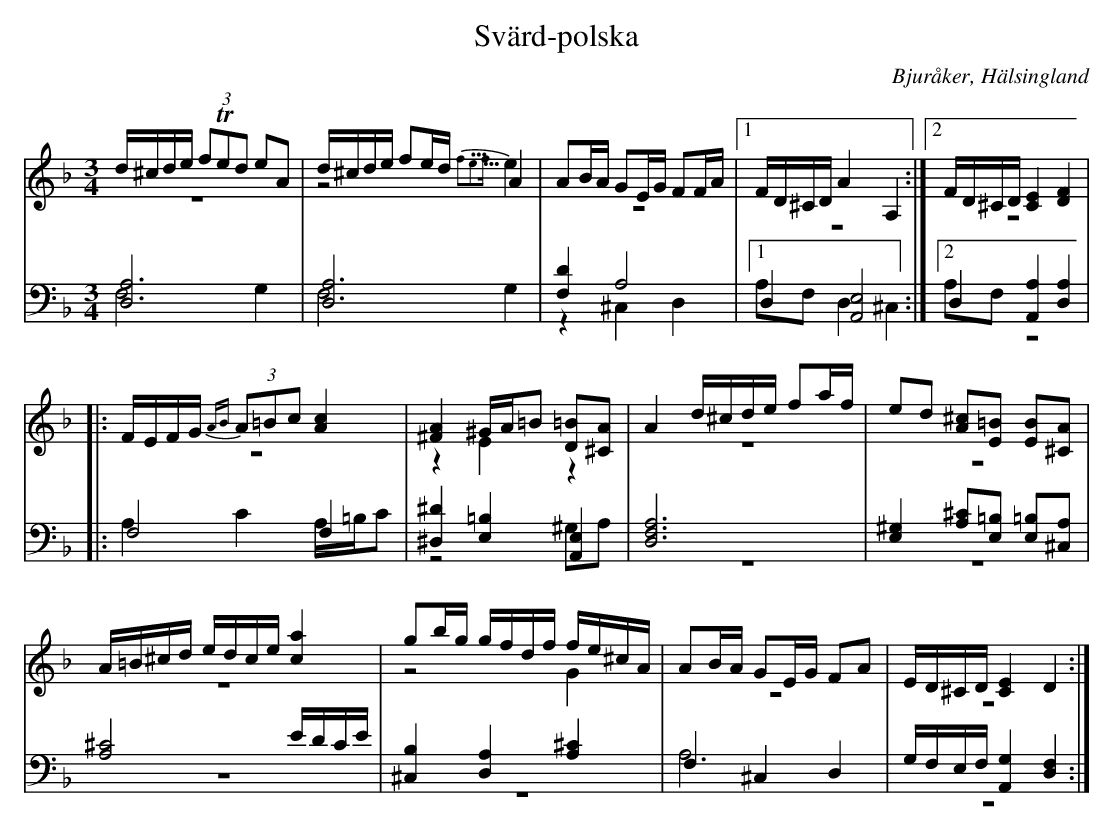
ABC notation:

X:1
T: Svärd-polska
O: Bjuråker, Hälsingland
M: 3/4
L: 1/8
K: Dm
V:1
V:2 merge
V:3
V:4 merge
V:1
d/^c/d/e/ (3fTed eA|d/^c/d/e/ fe/d/ A2|AB/A/ GE/G/ FF/A/|1 F/D/^C/D/ A2 A,2:|2 F/D/^C/D/ [C2E2] [D2F2]|
|:F/E/F/G/ (3{AB}A=Bc [A2c2]|[^F2A2] ^G/A/=B [D=B][^CA]|A2 d/^c/d/e/ fa/f/|ed [A^c][E=B] [EB][^CA]|
A/=B/^c/d/ e/d/c/e/ [c2a2]|gb/g/ g/f/d/f/ f/e/^c/A/|AB/A/ GE/G/ FA|E/D/^C/D/ [C2E2] D2:|
V:2
z6|z4 {f5/4e5/4f}e2|z6|1 z6:|2 z6|
|:z6|z2 E2 z2|z6|z6|
z6|z4 G2|z6|z6:|
V:3 clef=bass
[D,6A,6]|[D,6A,6]|[F,2D2] A,4|1 D,2 [A,,4E,4]:|2 D,2 [A,,2A,2] [D,2A,2]|
|:F,4 F,2|[^D,2^D2] [E,2=B,2] [A,,2E,2]|[D,6F,6A,6]|[E,2^G,2] [A,^C][E,=B,] [E,=B,][^C,A,]|
[A,4^C4] E/D/C/E/|[^C,2B,2]  [D,2A,2] [A,2^C2]|F,2 ^C,2 D,2|G,/F,/E,/F,/ [A,,2G,2] [D,2F,2]:|
V:4 clef=bass
F,4 G,2|F,4 G,2|z2 ^C,2 D,2|1 A,F, D,2 ^C,2:|2 A,F,  z4|
|:A,2 C2 A,/=B,/C|z4 ^G,A,|z6|z6|
z6|z6|A,6|z6:|
